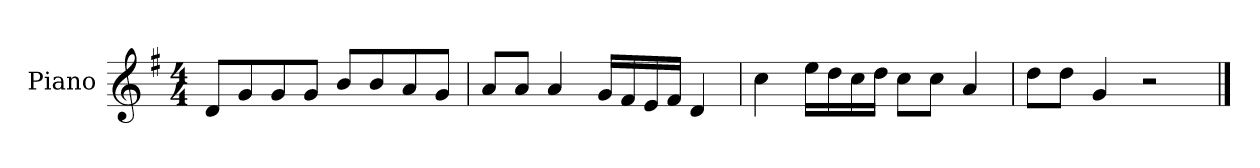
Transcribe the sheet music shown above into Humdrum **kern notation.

**kern
*part1
*staff1
*I"Piano
*I'P-no
*clefG2
*k[f#]
*M4/4
*MM90
=1
8d/L
8g/
8g/
8g/J
8b/L
8b/
8a/
8g/J
=2
8a/L
8a/J
4a/
16g/LL
16f#/
16e/
16f#/JJ
4d/
=3
4cc\
16ee\LL
16dd\
16cc\
16dd\JJ
8cc\L
8cc\J
4a/
=4
8dd\L
8dd\J
4g/
2r
==
*-
